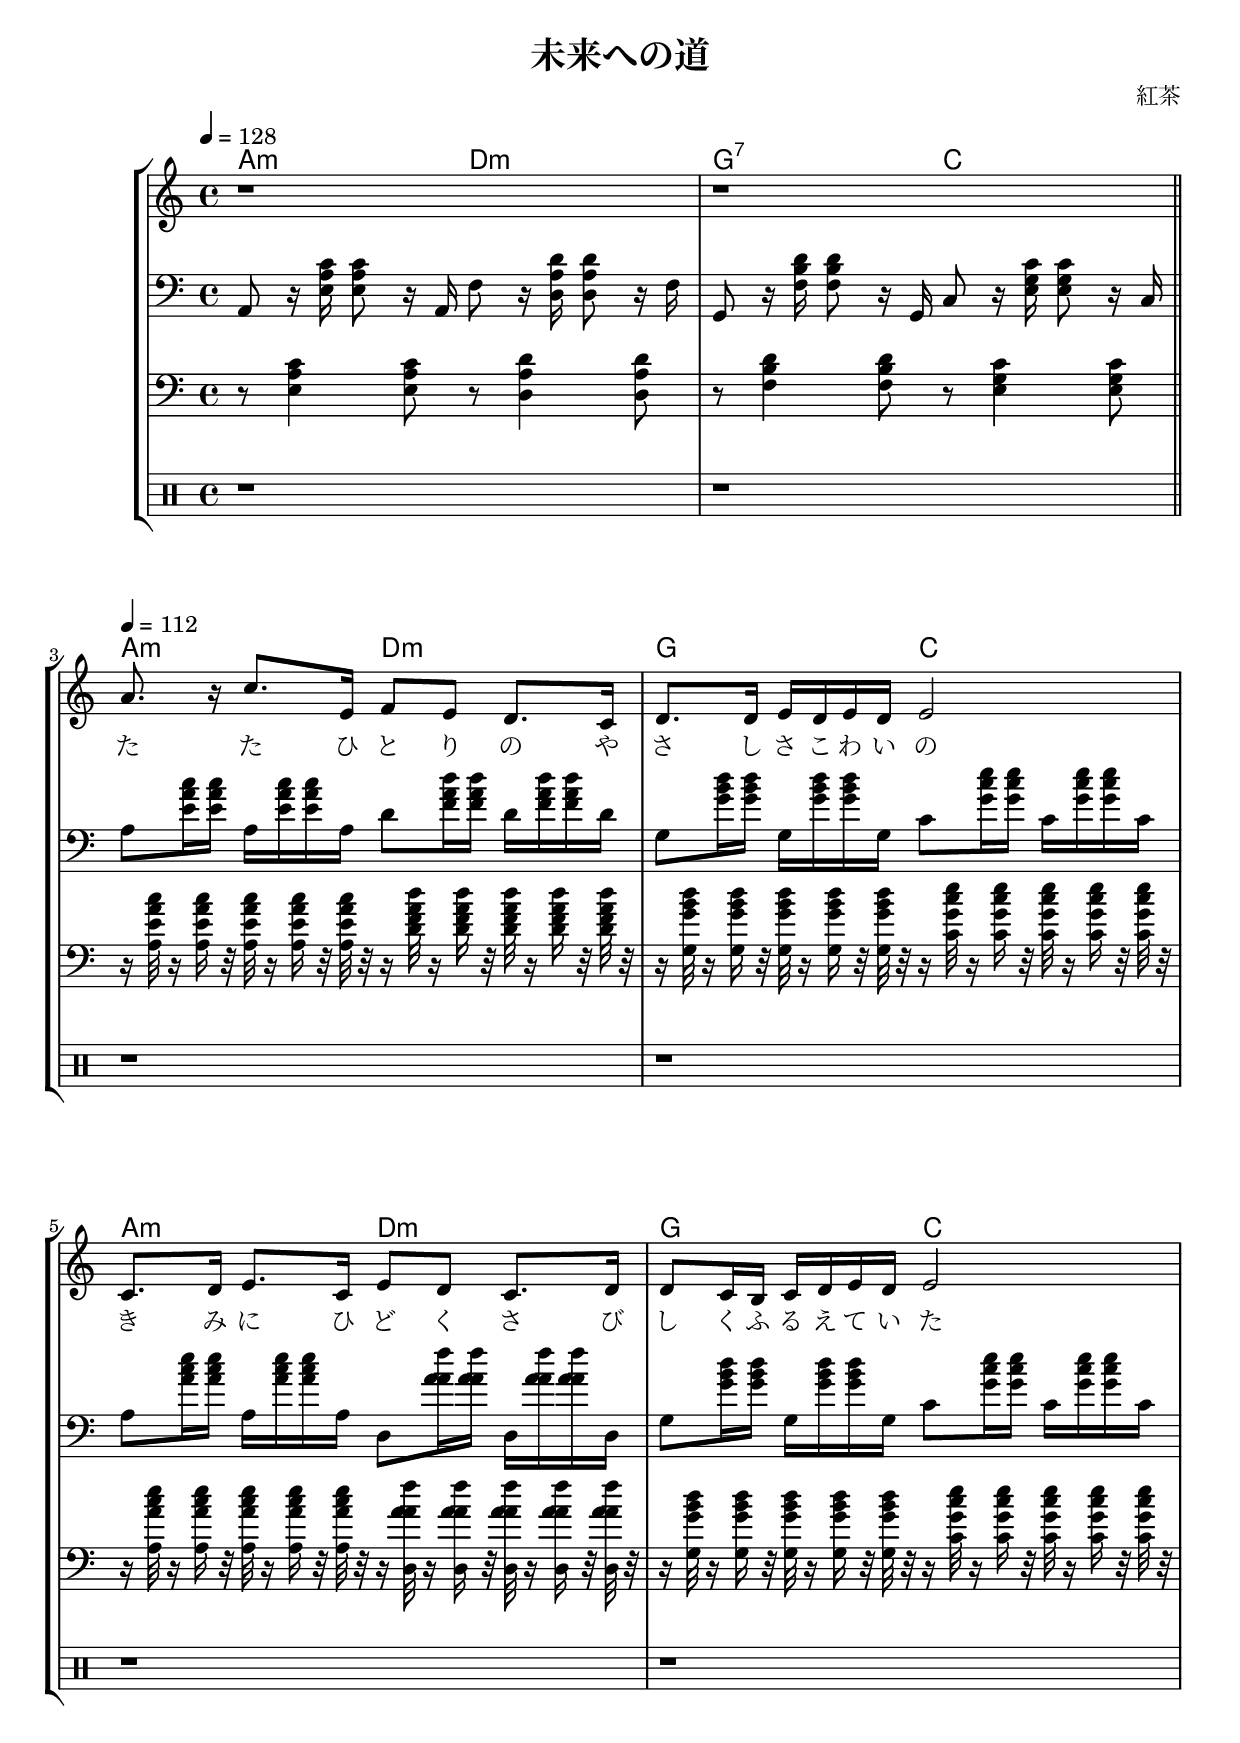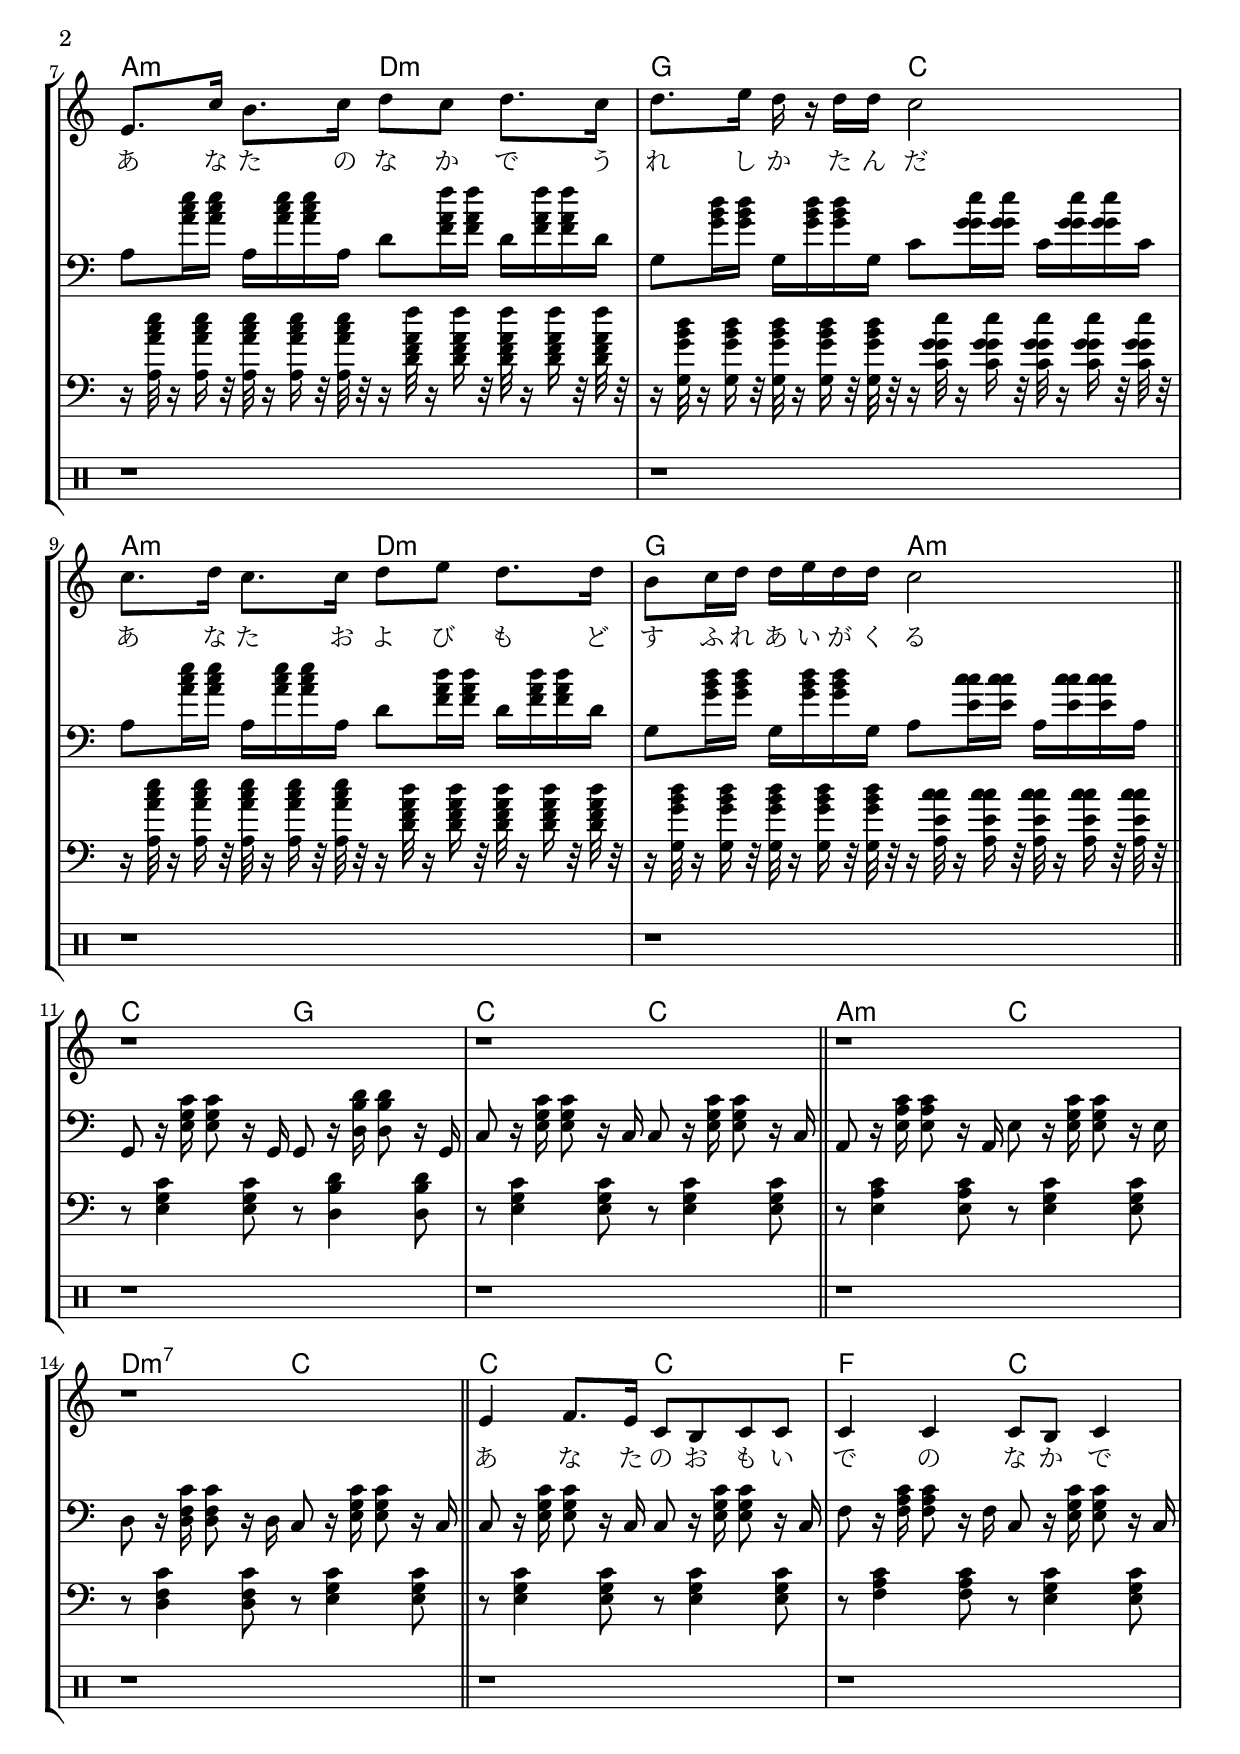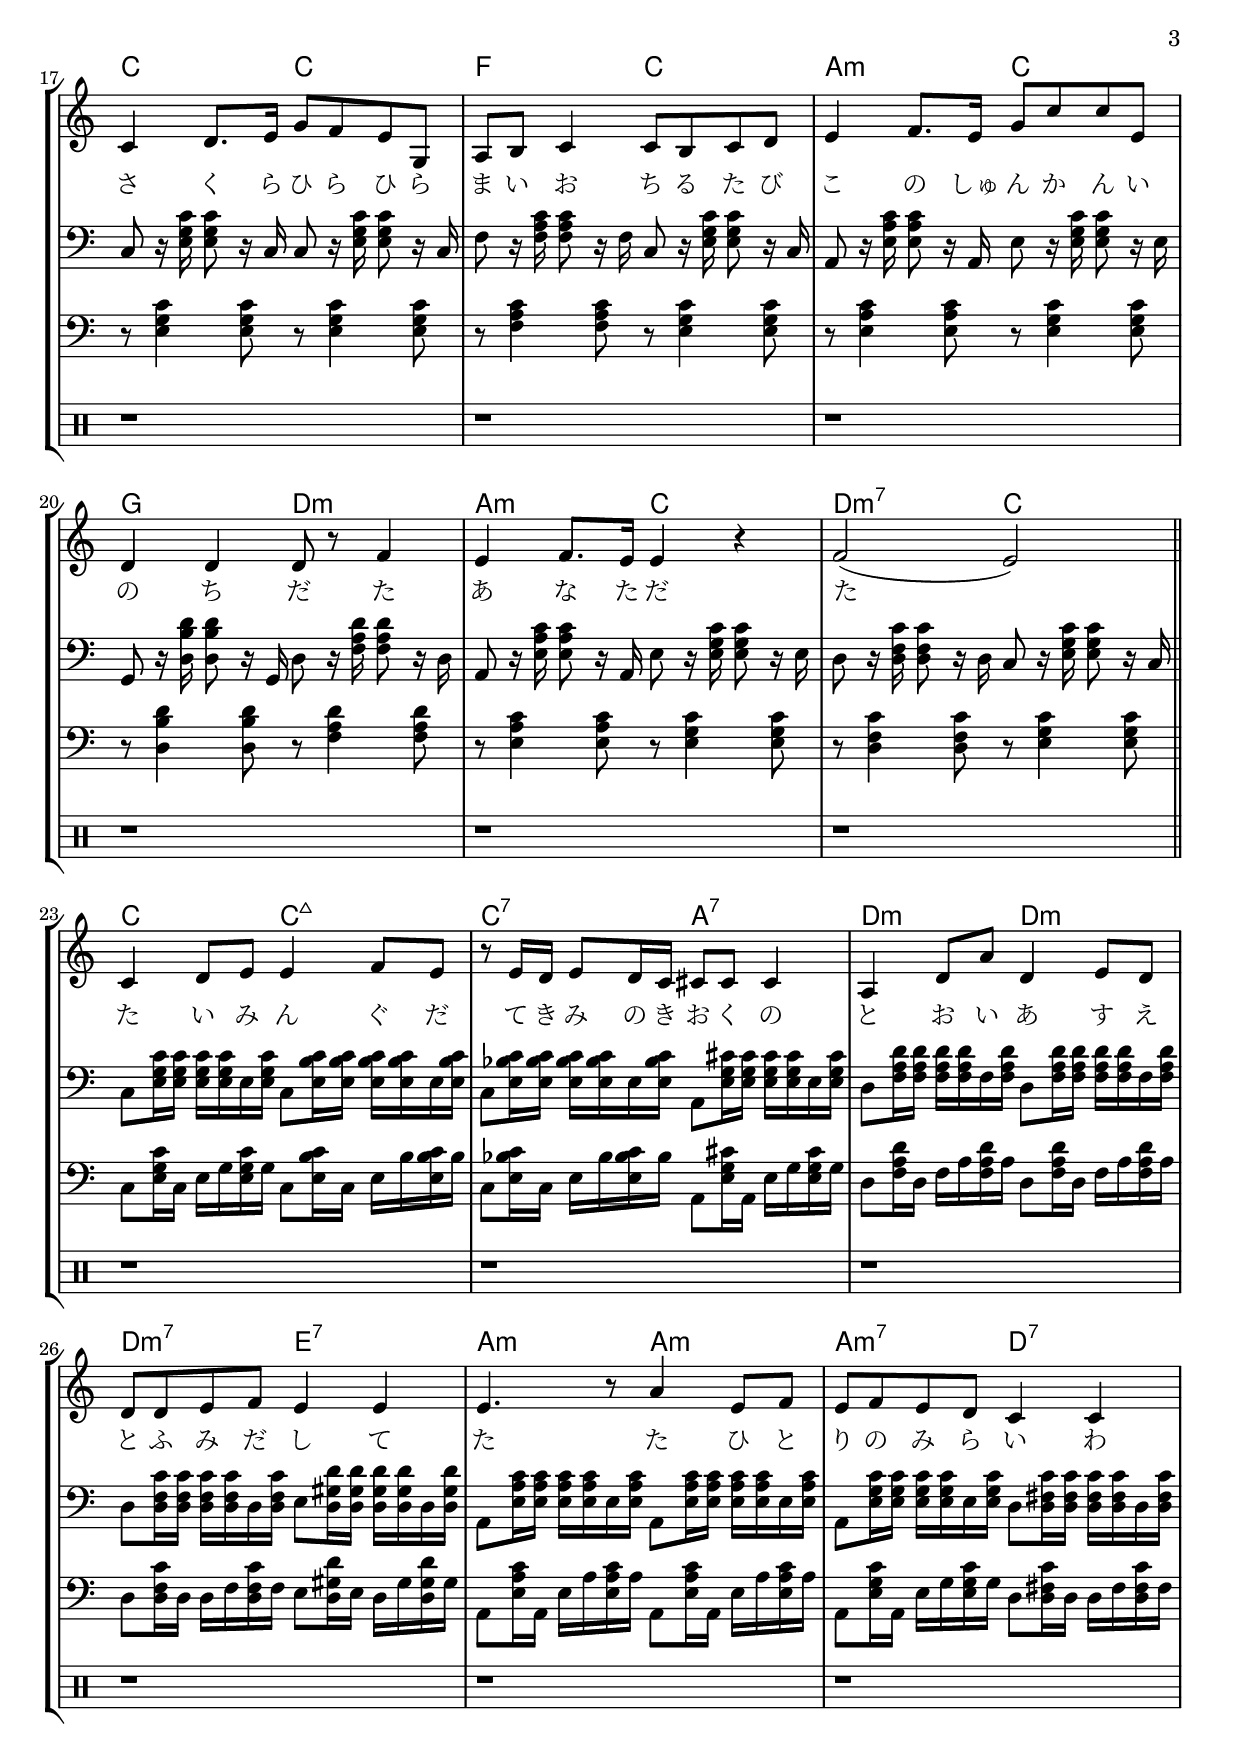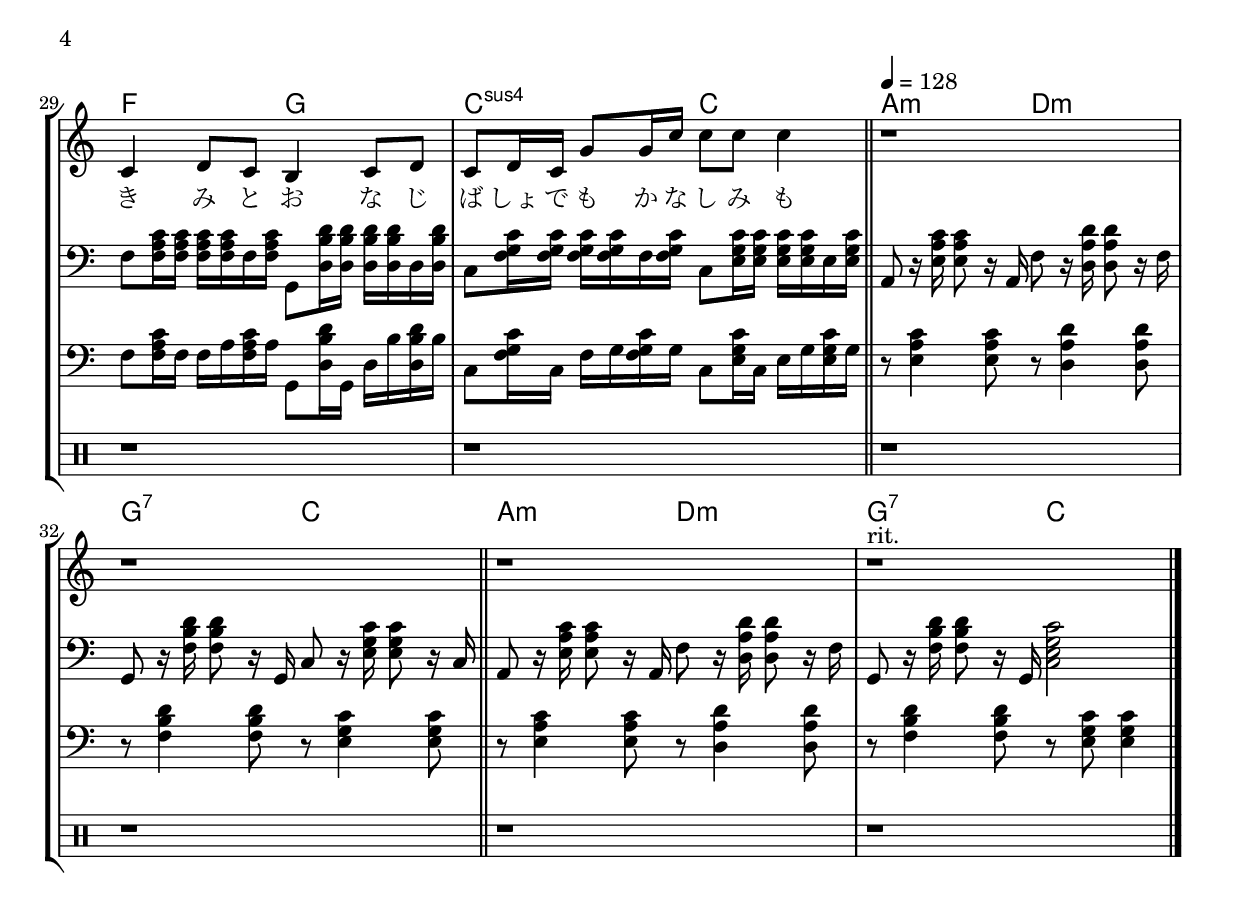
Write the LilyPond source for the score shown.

\version "2.12.1"

\header {
	title = \markup {未来への道}
	composer = \markup \center-column {紅茶}
}

harmony = \chordmode {
	a2:m d:m g:7 c 

	a:m d:m g c a:m d:m g c a:m d:m g c a:m d:m g a:m 

	c g c c 

	a:m c d:min7 c 

	c c f c c c f c a:m c g d:m a:m c d:min7 c 

	c c:maj7 c:7 a:7 d:m d:m d:min7 e:7 a:m a:m a:min7 d:7 f g c:sus4 c 

	a:m d:m g:7 c 

	a:m d:m g:7 c 
}

melody = {
	\key c \major
	\tempo 4 = 128
	r1 | r1   
	\set Staff.midiInstrument = #"mmi0.52"
		\tempo 4 = 112
 a'8.  r16  c''8.  e'16  f'8  e'8  d'8.  c'16 
	d'8.  d'16  e'16  d'16  e'16  d'16  e'2 
	c'8.  d'16  e'8.  c'16  e'8  d'8  c'8.  d'16 
	d'8  c'16  b16  c'16  d'16  e'16  d'16  e'2 
	e'8.  c''16  b'8.  c''16  d''8  c''8  d''8.  c''16 
	d''8.  e''16  d''16  r16  d''16  d''16  c''2 
	c''8.  d''16  c''8.  c''16  d''8  e''8  d''8.  d''16 
	b'8  c''16  d''16  d''16  e''16  d''16  d''16  c''2
	r1 | r1   
	r1 | r1   
	\set Staff.midiInstrument = #"mmi0.52"
	 e'4  f'8.  e'16  c'8  b8  c'8  c'8 
	c'4  c'4  c'8  b8  c'4 
	c'4  d'8.  e'16  g'8  f'8  e'8  g8 
	a8  b8  c'4  c'8  b8  c'8  d'8 
	e'4  f'8.  e'16  g'8  c''8  c''8  e'8 
	d'4  d'4  d'8  r8  f'4 
	e'4  f'8.  e'16  e'4  r4 
	f'2  (e'2)
	\set Staff.midiInstrument = #"mmi0.40"
	 c'4  d'8  e'8  e'4  f'8  e'8 
	r8  e'16  d'16  e'8  d'16  c'16  cis'8  cis'8  cis'4 
	a4  d'8  a'8  d'4  e'8  d'8 
	d'8  d'8  e'8  f'8  e'4  e'4 
	e'4.  r8  a'4  e'8  f'8 
	e'8  f'8  e'8  d'8  c'4  c'4 
	c'4  d'8  c'8  b4  c'8  d'8 
	c'8  d'16  c'16  g'8  g'16  c''16  c''8  c''8  c''4
	\tempo 4 = 128
	r1 | r1   
	r1 | r1^"rit." \bar "|."
}

words = \lyricmode {
	
	た  た  ひ  と  り  の  や  さ  し  さ  こ  わ  い  の  き  み  に  ひ  ど  く  さ  び  し  く  ふ  る  え  て  い  た  あ  な  た  の  な  か  で  う  れ  し  か  た  ん  だ  あ  な  た  お  よ  び  も  ど  す  ふ  れ  あ  い  が  く  る  
	
	
	あ  な  た  の  お  も  い  で  の  な  か  で  さ  く  ら  ひ  ら  ひ  ら  ま  い  お  ち  る  た  び  こ  の  しゅ  ん  か  ん  い  の  ち  だ  た  あ  な  た  だ  た  
	た  い  み  ん  ぐ  だ  て  き  み  の  き  お  く  の  と  お  い  あ  す  え  と  ふ  み  だ  し  て  た  た  ひ  と  り  の  み  ら  い  わ  き  み  と  お  な  じ  ば  しょ  で  も  か  な  し  み  も  
	
	
}

tempochange = {
	\tempo 4 = 128
	r1 | r1 \bar "||"
	\tempo 4 = 112
	r1 | r1 | r1 | r1 | r1 | r1 | r1 | r1 \bar "||"
	\tempo 4 = 112
	r1 | r1 \bar "||"
	\tempo 4 = 112
	r1 | r1 \bar "||"
	\tempo 4 = 112
	r1 | r1 | r1 | r1 | r1 | r1 | r1 | r1 \bar "||"
	\tempo 4 = 112
	r1 | r1 | r1 | r1 | r1 | r1 | r1 | r1 \bar "||"
	\tempo 4 = 128
	r1 | r1 \bar "||"
	\tempo 4 = 128
	r1 | \tempo 4 = 96 r2 \tempo 4 = 85 r2 \bar "|."
}

mainacc = {
	\clef bass
	\set Staff.midiInstrument = #"Slap Bass 1"
	\key c \major
	\tempo 4 = 128
	a,8 r16 <e a c'>16 <e a c'>8 r16 a,16
	f8 r16 <d a d'>16 <d a d'>8 r16 f16
	g,8 r16 <f b d'>16 <f b d'>8 r16 g,16
	c8 r16 <e g c'>16 <e g c'>8 r16 c16
	\bar "||"

	\set Staff.midiInstrument = #"Recorder"
	\tempo 4 = 112
	a8 <e' a' c''>16 <e' a' c''>16   a16 <e' a' c''>16 <e' a' c''>16 a16
	d'8 <f' a' d''>16 <f' a' d''>16   d'16 <f' a' d''>16 <f' a' d''>16 d'16
	g8 <g' b' d''>16 <g' b' d''>16   g16 <g' b' d''>16 <g' b' d''>16 g16
	c'8 <g' c'' e''>16 <g' c'' e''>16   c'16 <g' c'' e''>16 <g' c'' e''>16 c'16
	a8 <a' c'' e''>16 <a' c'' e''>16   a16 <a' c'' e''>16 <a' c'' e''>16 a16
	d8 <a' a' f''>16 <a' a' f''>16   d16 <a' a' f''>16 <a' a' f''>16 d16
	g8 <g' b' d''>16 <g' b' d''>16   g16 <g' b' d''>16 <g' b' d''>16 g16
	c'8 <g' c'' e''>16 <g' c'' e''>16   c'16 <g' c'' e''>16 <g' c'' e''>16 c'16
	a8 <a' c'' e''>16 <a' c'' e''>16   a16 <a' c'' e''>16 <a' c'' e''>16 a16
	d'8 <f' a' f''>16 <f' a' f''>16   d'16 <f' a' f''>16 <f' a' f''>16 d'16
	g8 <g' b' d''>16 <g' b' d''>16   g16 <g' b' d''>16 <g' b' d''>16 g16
	c'8 <g' g' e''>16 <g' g' e''>16   c'16 <g' g' e''>16 <g' g' e''>16 c'16
	a8 <a' c'' e''>16 <a' c'' e''>16   a16 <a' c'' e''>16 <a' c'' e''>16 a16
	d'8 <f' a' d''>16 <f' a' d''>16   d'16 <f' a' d''>16 <f' a' d''>16 d'16
	g8 <g' b' d''>16 <g' b' d''>16   g16 <g' b' d''>16 <g' b' d''>16 g16
	a8 <e' c'' c''>16 <e' c'' c''>16   a16 <e' c'' c''>16 <e' c'' c''>16 a16
	\bar "||"

	\set Staff.midiInstrument = #"Tuba"
	g,8 r16 <e g c'>16 <e g c'>8 r16 g,16
	g,8 r16 <d b d'>16 <d b d'>8 r16 g,16
	c8 r16 <e g c'>16 <e g c'>8 r16 c16
	c8 r16 <e g c'>16 <e g c'>8 r16 c16
	\bar "||"

	\set Staff.midiInstrument = #"Tuba"
	a,8 r16 <e a c'>16 <e a c'>8 r16 a,16
	e8 r16 <e g c'>16 <e g c'>8 r16 e16
	d8 r16 <d f c'>16 <d f c'>8 r16 d16
	c8 r16 <e g c'>16 <e g c'>8 r16 c16
	\bar "||"

	\set Staff.midiInstrument = #"Tuba"
	c8 r16 <e g c'>16 <e g c'>8 r16 c16
	c8 r16 <e g c'>16 <e g c'>8 r16 c16
	f8 r16 <f a c'>16 <f a c'>8 r16 f16
	c8 r16 <e g c'>16 <e g c'>8 r16 c16
	c8 r16 <e g c'>16 <e g c'>8 r16 c16
	c8 r16 <e g c'>16 <e g c'>8 r16 c16
	f8 r16 <f a c'>16 <f a c'>8 r16 f16
	c8 r16 <e g c'>16 <e g c'>8 r16 c16
	a,8 r16 <e a c'>16 <e a c'>8 r16 a,16
	e8 r16 <e g c'>16 <e g c'>8 r16 e16
	g,8 r16 <d b d'>16 <d b d'>8 r16 g,16
	d8 r16 <f a d'>16 <f a d'>8 r16 d16
	a,8 r16 <e a c'>16 <e a c'>8 r16 a,16
	e8 r16 <e g c'>16 <e g c'>8 r16 e16
	d8 r16 <d f c'>16 <d f c'>8 r16 d16
	c8 r16 <e g c'>16 <e g c'>8 r16 c16
	\bar "||"

	\set Staff.midiInstrument = #"Cello"
	c8 <e g c'>16 <e g c'>16   <e g c'>16 <e g c'>16   e16 <e g c'>16
	c8 <e b c'>16 <e b c'>16   <e b c'>16 <e b c'>16   e16 <e b c'>16
	c8 <e bes c'>16 <e bes c'>16   <e bes c'>16 <e bes c'>16   e16 <e bes c'>16
	a,8 <e g cis'>16 <e g cis'>16   <e g cis'>16 <e g cis'>16   e16 <e g cis'>16
	d8 <f a d'>16 <f a d'>16   <f a d'>16 <f a d'>16   f16 <f a d'>16
	d8 <f a d'>16 <f a d'>16   <f a d'>16 <f a d'>16   f16 <f a d'>16
	d8 <d f c'>16 <d f c'>16   <d f c'>16 <d f c'>16   d16 <d f c'>16
	e8 <d gis d'>16 <d gis d'>16   <d gis d'>16 <d gis d'>16   d16 <d gis d'>16
	a,8 <e a c'>16 <e a c'>16   <e a c'>16 <e a c'>16   e16 <e a c'>16
	a,8 <e a c'>16 <e a c'>16   <e a c'>16 <e a c'>16   e16 <e a c'>16
	a,8 <e g c'>16 <e g c'>16   <e g c'>16 <e g c'>16   e16 <e g c'>16
	d8 <d fis c'>16 <d fis c'>16   <d fis c'>16 <d fis c'>16   d16 <d fis c'>16
	f8 <f a c'>16 <f a c'>16   <f a c'>16 <f a c'>16   f16 <f a c'>16
	g,8 <d b d'>16 <d b d'>16   <d b d'>16 <d b d'>16   d16 <d b d'>16
	c8 <f g c'>16 <f g c'>16   <f g c'>16 <f g c'>16   f16 <f g c'>16
	c8 <e g c'>16 <e g c'>16   <e g c'>16 <e g c'>16   e16 <e g c'>16
	\bar "||"

	\set Staff.midiInstrument = #"Slap Bass 1"
	\tempo 4 = 128
	a,8 r16 <e a c'>16 <e a c'>8 r16 a,16
	f8 r16 <d a d'>16 <d a d'>8 r16 f16
	g,8 r16 <f b d'>16 <f b d'>8 r16 g,16
	c8 r16 <e g c'>16 <e g c'>8 r16 c16
	\bar "||"

	\set Staff.midiInstrument = #"Slap Bass 1"
	a,8 r16 <e a c'>16 <e a c'>8 r16 a,16
	f8 r16 <d a d'>16 <d a d'>8 r16 f16
	g,8 r16 <f b d'>16 <f b d'>8 r16 g,16
	<c e g c'>2
	\bar "|."
}

subacc = {
	\clef bass
	\set Staff.midiInstrument = #"Electric Piano 1"
	\key c \major
	\tempo 4 = 128
	r8 <e a c'>4 <e a c'>8
	r8 <d a d'>4 <d a d'>8
	r8 <f b d'>4 <f b d'>8
	r8 <e g c'>4 <e g c'>8
	\bar "||"

	\set Staff.midiInstrument = #"Bright Acoustic"
	\tempo 4 = 112
	r16 <a e' a' c''>32 r16 <a e' a' c''>16 r32      <a e' a' c''>32 r16      <a e' a' c''>16 r32 <a e' a' c''>32 r32
	r16 <d' f' a' d''>32 r16 <d' f' a' d''>16 r32      <d' f' a' d''>32 r16      <d' f' a' d''>16 r32 <d' f' a' d''>32 r32
	r16 <g g' b' d''>32 r16 <g g' b' d''>16 r32      <g g' b' d''>32 r16      <g g' b' d''>16 r32 <g g' b' d''>32 r32
	r16 <c' g' c'' e''>32 r16 <c' g' c'' e''>16 r32      <c' g' c'' e''>32 r16      <c' g' c'' e''>16 r32 <c' g' c'' e''>32 r32
	r16 <a a' c'' e''>32 r16 <a a' c'' e''>16 r32      <a a' c'' e''>32 r16      <a a' c'' e''>16 r32 <a a' c'' e''>32 r32
	r16 <d a' a' f''>32 r16 <d a' a' f''>16 r32      <d a' a' f''>32 r16      <d a' a' f''>16 r32 <d a' a' f''>32 r32
	r16 <g g' b' d''>32 r16 <g g' b' d''>16 r32      <g g' b' d''>32 r16      <g g' b' d''>16 r32 <g g' b' d''>32 r32
	r16 <c' g' c'' e''>32 r16 <c' g' c'' e''>16 r32      <c' g' c'' e''>32 r16      <c' g' c'' e''>16 r32 <c' g' c'' e''>32 r32
	r16 <a a' c'' e''>32 r16 <a a' c'' e''>16 r32      <a a' c'' e''>32 r16      <a a' c'' e''>16 r32 <a a' c'' e''>32 r32
	r16 <d' f' a' f''>32 r16 <d' f' a' f''>16 r32      <d' f' a' f''>32 r16      <d' f' a' f''>16 r32 <d' f' a' f''>32 r32
	r16 <g g' b' d''>32 r16 <g g' b' d''>16 r32      <g g' b' d''>32 r16      <g g' b' d''>16 r32 <g g' b' d''>32 r32
	r16 <c' g' g' e''>32 r16 <c' g' g' e''>16 r32      <c' g' g' e''>32 r16      <c' g' g' e''>16 r32 <c' g' g' e''>32 r32
	r16 <a a' c'' e''>32 r16 <a a' c'' e''>16 r32      <a a' c'' e''>32 r16      <a a' c'' e''>16 r32 <a a' c'' e''>32 r32
	r16 <d' f' a' d''>32 r16 <d' f' a' d''>16 r32      <d' f' a' d''>32 r16      <d' f' a' d''>16 r32 <d' f' a' d''>32 r32
	r16 <g g' b' d''>32 r16 <g g' b' d''>16 r32      <g g' b' d''>32 r16      <g g' b' d''>16 r32 <g g' b' d''>32 r32
	r16 <a e' c'' c''>32 r16 <a e' c'' c''>16 r32      <a e' c'' c''>32 r16      <a e' c'' c''>16 r32 <a e' c'' c''>32 r32
	\bar "||"

	\set Staff.midiInstrument = #"Electric Piano 1"
	r8 <e g c'>4 <e g c'>8
	r8 <d b d'>4 <d b d'>8
	r8 <e g c'>4 <e g c'>8
	r8 <e g c'>4 <e g c'>8
	\bar "||"

	\set Staff.midiInstrument = #"Electric Piano 1"
	r8 <e a c'>4 <e a c'>8
	r8 <e g c'>4 <e g c'>8
	r8 <d f c'>4 <d f c'>8
	r8 <e g c'>4 <e g c'>8
	\bar "||"

	\set Staff.midiInstrument = #"Electric Piano 1"
	r8 <e g c'>4 <e g c'>8
	r8 <e g c'>4 <e g c'>8
	r8 <f a c'>4 <f a c'>8
	r8 <e g c'>4 <e g c'>8
	r8 <e g c'>4 <e g c'>8
	r8 <e g c'>4 <e g c'>8
	r8 <f a c'>4 <f a c'>8
	r8 <e g c'>4 <e g c'>8
	r8 <e a c'>4 <e a c'>8
	r8 <e g c'>4 <e g c'>8
	r8 <d b d'>4 <d b d'>8
	r8 <f a d'>4 <f a d'>8
	r8 <e a c'>4 <e a c'>8
	r8 <e g c'>4 <e g c'>8
	r8 <d f c'>4 <d f c'>8
	r8 <e g c'>4 <e g c'>8
	\bar "||"

	\set Staff.midiInstrument = #"Electric Piano 1"
	c8 <e g c'>16 c16   e16 g16 <e g c'>16 g16
	c8 <e b c'>16 c16   e16 b16 <e b c'>16 b16
	c8 <e bes c'>16 c16   e16 bes16 <e bes c'>16 bes16
	a,8 <e g cis'>16 a,16   e16 g16 <e g cis'>16 g16
	d8 <f a d'>16 d16   f16 a16 <f a d'>16 a16
	d8 <f a d'>16 d16   f16 a16 <f a d'>16 a16
	d8 <d f c'>16 d16   d16 f16 <d f c'>16 f16
	e8 <d gis d'>16 e16   d16 gis16 <d gis d'>16 gis16
	a,8 <e a c'>16 a,16   e16 a16 <e a c'>16 a16
	a,8 <e a c'>16 a,16   e16 a16 <e a c'>16 a16
	a,8 <e g c'>16 a,16   e16 g16 <e g c'>16 g16
	d8 <d fis c'>16 d16   d16 fis16 <d fis c'>16 fis16
	f8 <f a c'>16 f16   f16 a16 <f a c'>16 a16
	g,8 <d b d'>16 g,16   d16 b16 <d b d'>16 b16
	c8 <f g c'>16 c16   f16 g16 <f g c'>16 g16
	c8 <e g c'>16 c16   e16 g16 <e g c'>16 g16
	\bar "||"

	\set Staff.midiInstrument = #"Electric Piano 1"
	\tempo 4 = 128
	r8 <e a c'>4 <e a c'>8
	r8 <d a d'>4 <d a d'>8
	r8 <f b d'>4 <f b d'>8
	r8 <e g c'>4 <e g c'>8
	\bar "||"

	\set Staff.midiInstrument = #"Electric Piano 1"
	r8 <e a c'>4 <e a c'>8
	r8 <d a d'>4 <d a d'>8
	r8 <f b d'>4 <f b d'>8
	r8 <e g c'>8 <e g c'>4
	\bar "|."
}

percA = {
	\drummode {
	r1 |r1 \bar "||"
	r1 |r1 |r1 |r1 |r1 |r1 |r1 |r1 \bar "||"
	r1 |r1 \bar "||"
	r1 |r1 \bar "||"
	r1 |r1 |r1 |r1 |r1 |r1 |r1 |r1 \bar "||"
	r1 |r1 |r1 |r1 |r1 |r1 |r1 |r1 \bar "||"
	r1 |r1 \bar "||"
	r1 |r1 \bar "|."
	}
}

percB = {
	\drummode {
	r1 |r1 \bar "||"
	r1 |r1 |r1 |r1 |r1 |r1 |r1 |r1 \bar "||"
	r1 |r1 \bar "||"
	r1 |r1 \bar "||"
	r1 |r1 |r1 |r1 |r1 |r1 |r1 |r1 \bar "||"
	r1 |r1 |r1 |r1 |r1 |r1 |r1 |r1 \bar "||"
	r1 |r1 \bar "||"
	r1 |r1 \bar "|."
	}
}

percC = {
	\drummode {
	r1 |r1 \bar "||"
	r1 |r1 |r1 |r1 |r1 |r1 |r1 |r1 \bar "||"
	r1 |r1 \bar "||"
	r1 |r1 \bar "||"
	r1 |r1 |r1 |r1 |r1 |r1 |r1 |r1 \bar "||"
	r1 |r1 |r1 |r1 |r1 |r1 |r1 |r1 \bar "||"
	r1 |r1 \bar "||"
	r1 |r1 \bar "|."
	}
}

percD = {
	\drummode {
	r1 |r1 \bar "||"
	r1 |r1 |r1 |r1 |r1 |r1 |r1 |r1 \bar "||"
	r1 |r1 \bar "||"
	r1 |r1 \bar "||"
	r1 |r1 |r1 |r1 |r1 |r1 |r1 |r1 \bar "||"
	r1 |r1 |r1 |r1 |r1 |r1 |r1 |r1 \bar "||"
	r1 |r1 \bar "||"
	r1 |r1 \bar "|."
	}
}

percE = {
	\drummode {
	r1 |r1 \bar "||"
	r1 |r1 |r1 |r1 |r1 |r1 |r1 |r1 \bar "||"
	r1 |r1 \bar "||"
	r1 |r1 \bar "||"
	r1 |r1 |r1 |r1 |r1 |r1 |r1 |r1 \bar "||"
	r1 |r1 |r1 |r1 |r1 |r1 |r1 |r1 \bar "||"
	r1 |r1 \bar "||"
	r1 |r1 \bar "|."
	}
}

\score {
	<<
		\new StaffGroup <<
			\new ChordNames {\harmony}
			\new Voice = "melody" {\melody}
			\new Lyrics \lyricsto "melody" \words
			\new Staff = "mainacc" {\mainacc}
			\new Staff = "subacc" {\subacc}
			\new DrumStaff <<
				\new DrumVoice {\percA}
				\new DrumVoice {\percB}
				\new DrumVoice {\percC}
				\new DrumVoice {\percD}
				\new DrumVoice {\percE}
			>>
		>>
	>>
	\layout { }
}
